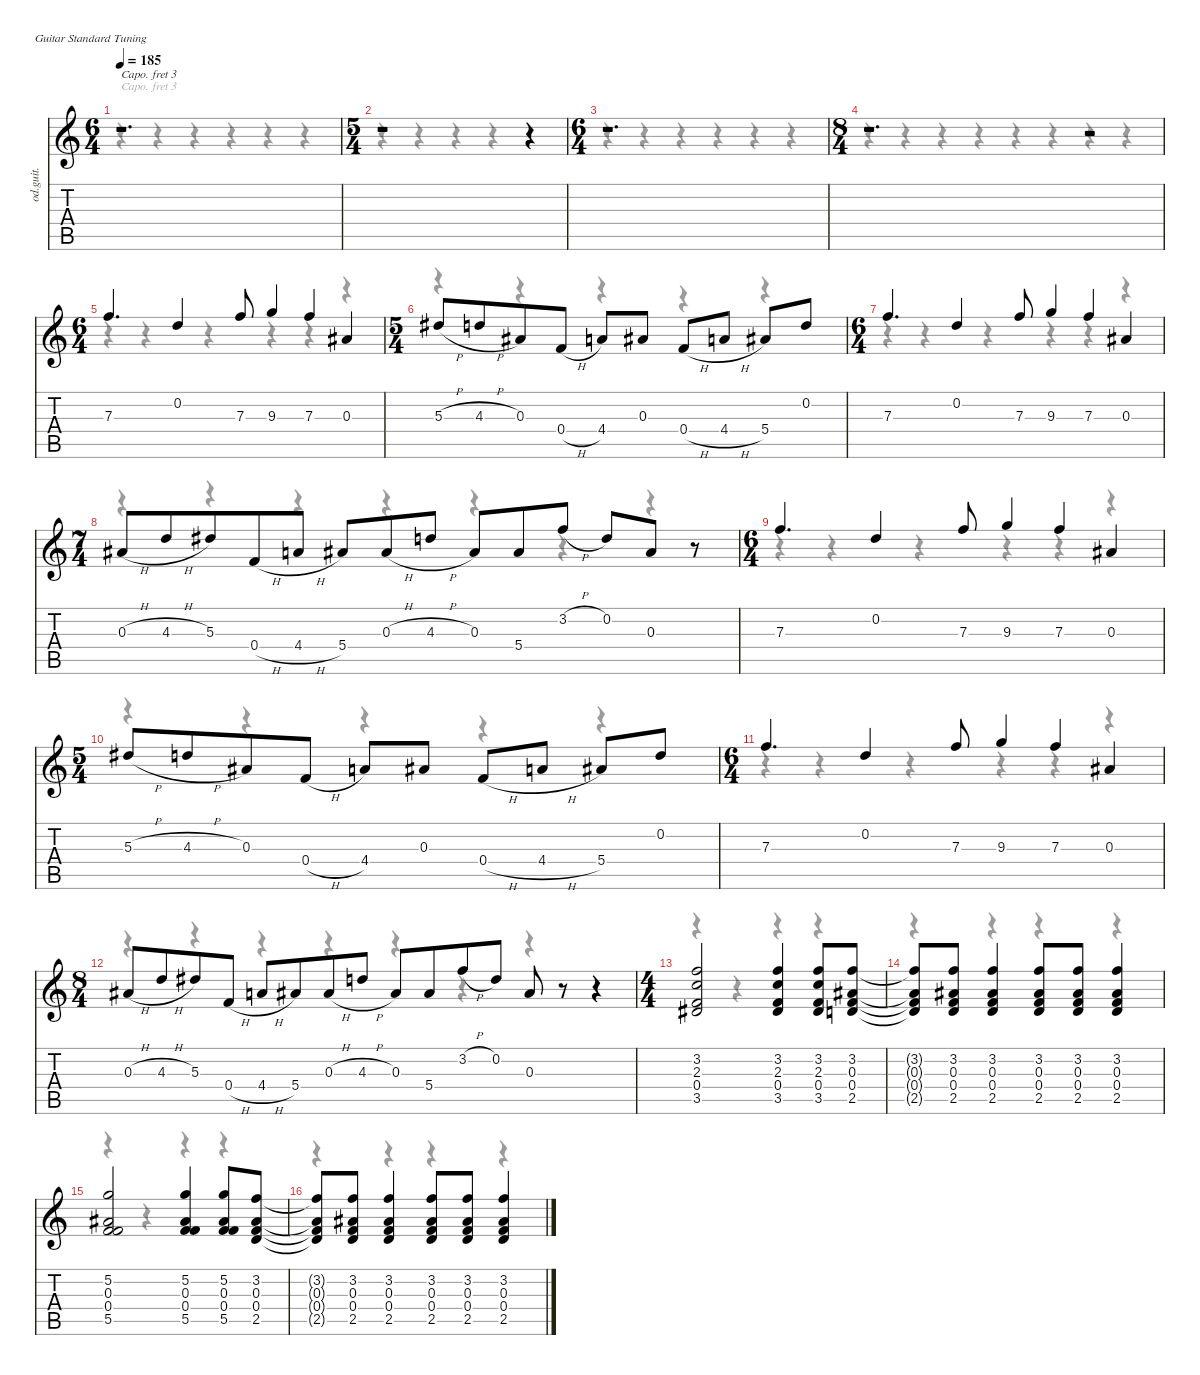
\defaultSystemsLayout 4
\hideDynamics
\bracketExtendMode nobrackets
\otherSystemsTrackNameOrientation horizontal
\track ("Track 2" "od.guit.") {instrument overdrivenguitar}
\staff {score tabs}
\capo 3
\tuning (E4 B3 G3 D3 A2 E2)
\voice
\ts (6 4)
\beaming (8 3 3 3 3)
\tempo 185
\clef g2
\ks c
r.1{d dy f beam Up} |
\ts (5 4)
\beaming (8 4 2 2 2)
r.1{beam Up} r.4{beam Up} |
\ts (6 4)
\beaming (8 3 3 3 3)
r.1{d beam Up} |
\ts (8 4)
\beaming (8 4 4 4 4)
r.1{d beam Up} r.2{beam Up} |
\ts (6 4)
\beaming (8 3 3 3 3)
7.3.4{d beam Up} 0.2.4{beam Up} 7.3.8{beam Up} 9.3.4{beam Up} 7.3.4{beam Up} 0.3{acc #}.4{beam Up} |
\ts (5 4)
\beaming (8 4 2 2 2)
5.3{h acc #}.8{beam Up} 4.3{h}.8{beam Up} 0.3{acc #}.8{beam Up} 0.4{h}.8{beam Up} 4.4.8{beam Up} 0.3{acc #}.8{beam Up} 0.4{h}.8{beam Up} 4.4{h}.8{beam Up} 5.4{acc #}.8{beam Up} 0.2.8{beam Up} |
\ts (6 4)
\beaming (8 3 3 3 3)
7.3.4{d beam Up} 0.2.4{beam Up} 7.3.8{beam Up} 9.3.4{beam Up} 7.3.4{beam Up} 0.3{acc #}.4{beam Up} |
\ts (7 4)
\beaming (8 5 3 3 3)
0.3{h acc #}.8{beam Up} 4.3{h}.8{beam Up} 5.3{acc #}.8{beam Up} 0.4{h}.8{beam Up} 4.4{h}.8{beam Up} 5.4{acc #}.8{beam Up} 0.3{h acc #}.8{beam Up} 4.3{h}.8{beam Up} 0.3{acc #}.8{beam Up} 5.4{acc #}.8{beam Up} 3.2{h}.8{beam Up} 0.2.8{beam Up} 0.3{acc #}.8{beam Up} r.8{beam Up} |
\ts (6 4)
\beaming (8 3 3 3 3)
7.3.4{d beam Up} 0.2.4{beam Up} 7.3.8{beam Up} 9.3.4{beam Up} 7.3.4{beam Up} 0.3{acc #}.4{beam Up} |
\ts (5 4)
\beaming (8 4 2 2 2)
5.3{h acc #}.8{beam Up} 4.3{h}.8{beam Up} 0.3{acc #}.8{beam Up} 0.4{h}.8{beam Up} 4.4.8{beam Up} 0.3{acc #}.8{beam Up} 0.4{h}.8{beam Up} 4.4{h}.8{beam Up} 5.4{acc #}.8{beam Up} 0.2.8{beam Up} |
\ts (6 4)
\beaming (8 3 3 3 3)
7.3.4{d beam Up} 0.2.4{beam Up} 7.3.8{beam Up} 9.3.4{beam Up} 7.3.4{beam Up} 0.3{acc #}.4{beam Up} |
\ts (8 4)
\beaming (8 4 4 4 4)
0.3{h acc #}.8{beam Up} 4.3{h}.8{beam Up} 5.3{acc #}.8{beam Up} 0.4{h}.8{beam Up} 4.4{h}.8{beam Up} 5.4{acc #}.8{beam Up} 0.3{h acc #}.8{beam Up} 4.3{h}.8{beam Up} 0.3{acc #}.8{beam Up} 5.4{acc #}.8{beam Up} 3.2{h}.8{beam Up} 0.2.8{beam Up} 0.3{acc #}.8{beam Up} r.8{beam Up} r.4{beam Up} |
\ts (4 4)
\beaming (8 2 2 2 2)
(3.2 2.3 0.4 3.5{acc #}).2{beam Up} (3.2 2.3 0.4 3.5{acc #}).4{beam Up} (3.2 2.3 0.4 3.5{acc #}).8{beam Up} (3.2 0.3{acc #} 0.4 2.5).8{beam Up} |
(3.2{t} 0.3{t acc #} 0.4{t} 2.5{t}).8{beam Up} (3.2 0.3{acc #} 0.4 2.5).8{beam Up} (3.2 0.3{acc #} 0.4 2.5).4{beam Up} (3.2 0.3{acc #} 0.4 2.5).8{beam Up} (3.2 0.3{acc #} 0.4 2.5).8{beam Up} (3.2 0.3{acc #} 0.4 2.5).4{beam Up} |
(5.2 0.3{acc #} 0.4 5.5).2{beam Up} (5.2 0.3{acc #} 0.4 5.5).4{beam Up} (5.2 0.3{acc #} 0.4 5.5).8{beam Up} (3.2 0.3{acc #} 0.4 2.5).8{beam Up} |
(3.2{t} 0.3{t acc #} 0.4{t} 2.5{t}).8{beam Up} (3.2 0.3{acc #} 0.4 2.5).8{beam Up} (3.2 0.3{acc #} 0.4 2.5).4{beam Up} (3.2 0.3{acc #} 0.4 2.5).8{beam Up} (3.2 0.3{acc #} 0.4 2.5).8{beam Up} (3.2 0.3{acc #} 0.4 2.5).4{beam Up}
\voice
\clef g2
\ottava regular
\simile none
\ks c
r.4{dy mf beam Down} r.4{beam Down} r.4{beam Down} r.4{beam Down} r.4{beam Down} r.4{beam Down} |
r.4{beam Down} r.4{beam Down} r.4{beam Down} r.4{beam Down} r.4{beam Down} |
r.4{beam Down} r.4{beam Down} r.4{beam Down} r.4{beam Down} r.4{beam Down} r.4{beam Down} |
r.4{beam Down} r.4{beam Down} r.4{beam Down} r.4{beam Down} r.4{beam Down} r.4{beam Down} r.4{beam Down} r.4{beam Down} |
r.4{beam Down} r.4{beam Down} r.4{beam Down} r.4{beam Down} r.4{beam Down} r.4{beam Down} |
r.4{beam Down} r.4{beam Down} r.4{beam Down} r.4{beam Down} r.4{beam Down} |
r.4{beam Down} r.4{beam Down} r.4{beam Down} r.4{beam Down} r.4{beam Down} r.4{beam Down} |
r.4{beam Down} r.4{beam Down} r.4{beam Down} r.4{beam Down} r.4{beam Down} r.4{beam Down} r.4{beam Down} |
r.4{beam Down} r.4{beam Down} r.4{beam Down} r.4{beam Down} r.4{beam Down} r.4{beam Down} |
r.4{beam Down} r.4{beam Down} r.4{beam Down} r.4{beam Down} r.4{beam Down} |
r.4{beam Down} r.4{beam Down} r.4{beam Down} r.4{beam Down} r.4{beam Down} r.4{beam Down} |
r.4{beam Down} r.4{beam Down} r.4{beam Down} r.4{beam Down} r.4{beam Down} r.4{beam Down} r.4{beam Down} r.4{beam Down} |
r.4{beam Down} r.4{beam Down} r.4{beam Down} r.4{beam Down} |
r.4{beam Down} r.4{beam Down} r.4{beam Down} r.4{beam Down} |
r.4{beam Down} r.4{beam Down} r.4{beam Down} r.4{beam Down} |
r.4{beam Down} r.4{beam Down} r.4{beam Down} r.4{beam Down}
